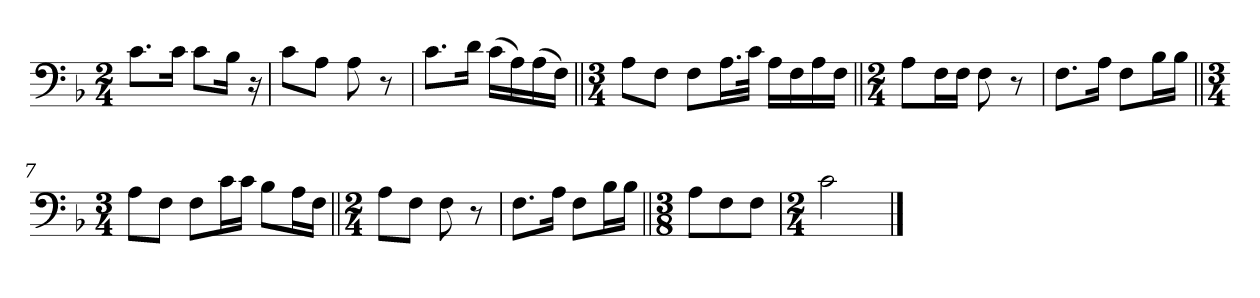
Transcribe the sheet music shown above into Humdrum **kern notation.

**kern
*part1
*staff1
*clefF4
*k[b-]
*M2/4
=1
8.c\L
16c\Jk
8c\L
16B-\Jk
16r
=2
8c\L
8A\J
8A\
8r
=3
8.c\L
16d\Jk
(16c\LL
16A\)
(16A\
16F\JJ)
=4||
*M3/4
8A\L
8F\J
8F\L
16.A\L
32c\JJk
16A\LL
16F\
16A\
16F\JJ
=5||
*M2/4
8A\L
16F\L
16F\JJ
8F\
8r
=6
8.F\L
16A\Jk
8F\L
16B-\L
16B-\JJ
=7||
*M3/4
8A\L
8F\J
8F\L
16c\L
16c\JJ
8B-\L
16A\L
16F\JJ
=8||
*M2/4
8A\L
8F\J
8F\
8r
=9
8.F\L
16A\Jk
8F\L
16B-\L
16B-\JJ
=10||
*M3/8
8A\L
8F\
8F\J
=11
*M2/4
2c\
==
*-
